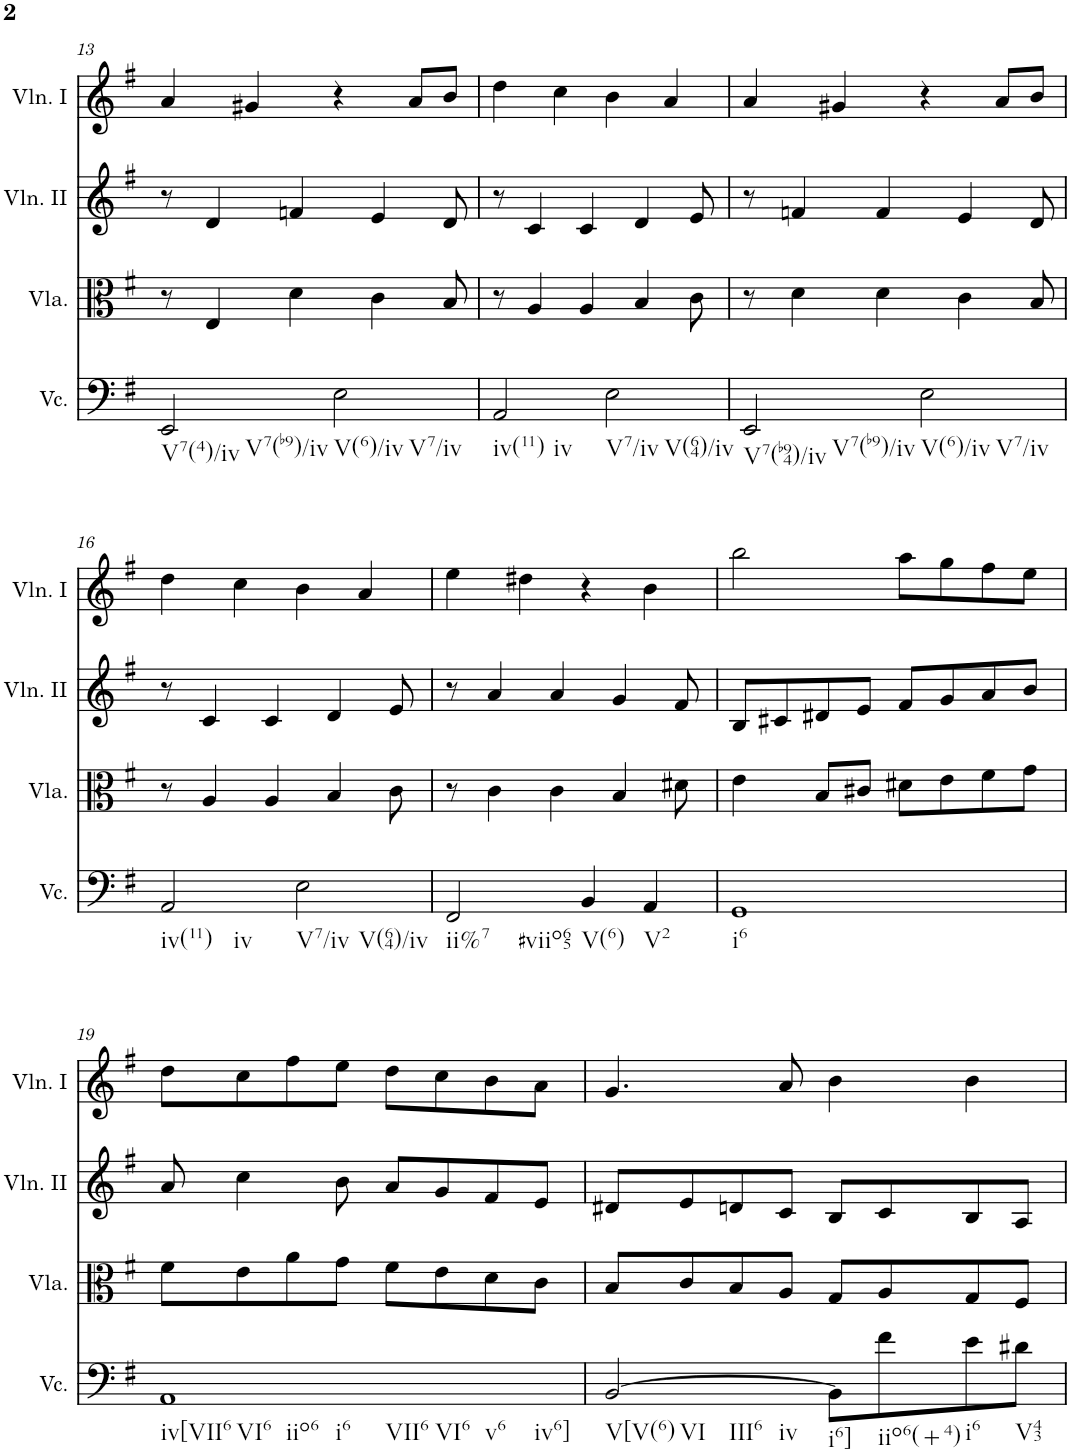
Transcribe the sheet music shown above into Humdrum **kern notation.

**kern	**kern	**kern	**kern
*part4	*part3	*part2	*part1
*staff4	*staff3	*staff2	*staff1
*I"Violoncello	*I"Viola	*I"Violino II	*I"Violino I
*I'Vc.	*I'Vla.	*I'Vln. II	*I'Vln. I
!!LO:PB:g=z
*clefF4	*clefC3	*clefG2	*clefG2
*k[f#]	*k[f#]	*k[f#]	*k[f#]
*M4/4	*M4/4	*M4/4	*M4/4
=13	=13	=13	=13
!LO:TX:b:t=V7(4)/iv	!	!	!
!LO:TX:b:t=V7(b9)/iv	!	!	!
2EE/	8r	8r	4a/
.	4E/	4d/	.
.	.	.	4g#X/
.	4d\	4fn/	.
!LO:TX:b:t=V(6)/iv	!	!	!
!LO:TX:b:t=V7/iv	!	!	!
2E\	.	.	4r
.	4c\	4e/	.
.	.	.	8a/L
.	8B/	8d/	8b/J
=14	=14	=14	=14
!LO:TX:b:t=iv(11)	!	!	!
!LO:TX:b:t=iv	!	!	!
2AA/	8r	8r	4dd\
.	4A/	4c/	.
.	.	.	4cc\
.	4A/	4c/	.
!LO:TX:b:t=V7/iv	!	!	!
!LO:TX:b:t=V(64)/iv	!	!	!
2E\	.	.	4b\
.	4B/	4d/	.
.	.	.	4a/
.	8c\	8e/	.
=15	=15	=15	=15
!LO:TX:b:t=V7(b94)/iv	!	!	!
!LO:TX:b:t=V7(b9)/iv	!	!	!
2EE/	8r	8r	4a/
.	4d\	4fn/	.
.	.	.	4g#X/
.	4d\	4f/	.
!LO:TX:b:t=V(6)/iv	!	!	!
!LO:TX:b:t=V7/iv	!	!	!
2E\	.	.	4r
.	4c\	4e/	.
.	.	.	8a/L
.	8B/	8d/	8b/J
!!LO:LB:g=z
=16	=16	=16	=16
!LO:TX:b:t=iv(11)	!	!	!
!LO:TX:b:t=iv	!	!	!
2AA/	8r	8r	4dd\
.	4A/	4c/	.
.	.	.	4cc\
.	4A/	4c/	.
!LO:TX:b:t=V7/iv	!	!	!
!LO:TX:b:t=V(64)/iv	!	!	!
2E\	.	.	4b\
.	4B/	4d/	.
.	.	.	4a/
.	8c\	8e/	.
=17	=17	=17	=17
!LO:TX:b:t=ii%7	!	!	!
!LO:TX:b:t=#viio65	!	!	!
2FF#/	8r	8r	4ee\
.	4c\	4a/	.
.	.	.	4dd#X\
.	4c\	4a/	.
!LO:TX:b:t=V(6)	!	!	!
4BB/	.	.	4r
.	4B/	4g/	.
!LO:TX:b:t=V2	!	!	!
4AA/	.	.	4b\
.	8d#X\	8f#/	.
=18	=18	=18	=18
!LO:TX:b:t=i6	!	!	!
1GG	4e\	8B/L	2bb\
.	.	8c#X/	.
.	8B/L	8d#X/	.
.	8c#X/J	8e/J	.
.	8d#X\L	8f#/L	8aa\L
.	8e\	8g/	8gg\
.	8f#\	8a/	8ff#\
.	8g\J	8b/J	8ee\J
!!LO:LB:g=z
=19	=19	=19	=19
!LO:TX:b:t=iv[VII6	!	!	!
!LO:TX:b:t=VI6	!	!	!
!LO:TX:b:t=iio6	!	!	!
!LO:TX:b:t=i6	!	!	!
!LO:TX:b:t=VII6	!	!	!
!LO:TX:b:t=VI6	!	!	!
!LO:TX:b:t=v6	!	!	!
!LO:TX:b:t=iv6]	!	!	!
1AA	8f#\L	8a/	8dd\L
.	8e\	4cc\	8cc\
.	8a\	.	8ff#\
.	8g\J	8b\	8ee\J
.	8f#\L	8a/L	8dd\L
.	8e\	8g/	8cc\
.	8d\	8f#/	8b\
.	8c\J	8e/J	8a\J
=20	=20	=20	=20
!LO:TX:b:t=V[V(6)	!	!	!
!LO:TX:b:t=VI	!	!	!
!LO:TX:b:t=III6	!	!	!
!LO:TX:b:t=iv	!	!	!
[2BB/	8B/L	8d#X/L	4.g/
.	8c/	8e/	.
.	8B/	8dn/	.
.	8A/J	8c/J	8a/
!LO:TX:b:t=i6]	!	!	!
8BB\L]	8G/L	8B/L	4b\
!LO:TX:b:t=iio6(+4)	!	!	!
8f#\	8A/	8c/	.
!LO:TX:b:t=i6	!	!	!
8e\	8G/	8B/	4b\
!LO:TX:b:t=V43	!	!	!
8d#X\J	8F#/J	8A/J	.
=	=	=	=
*-	*-	*-	*-
